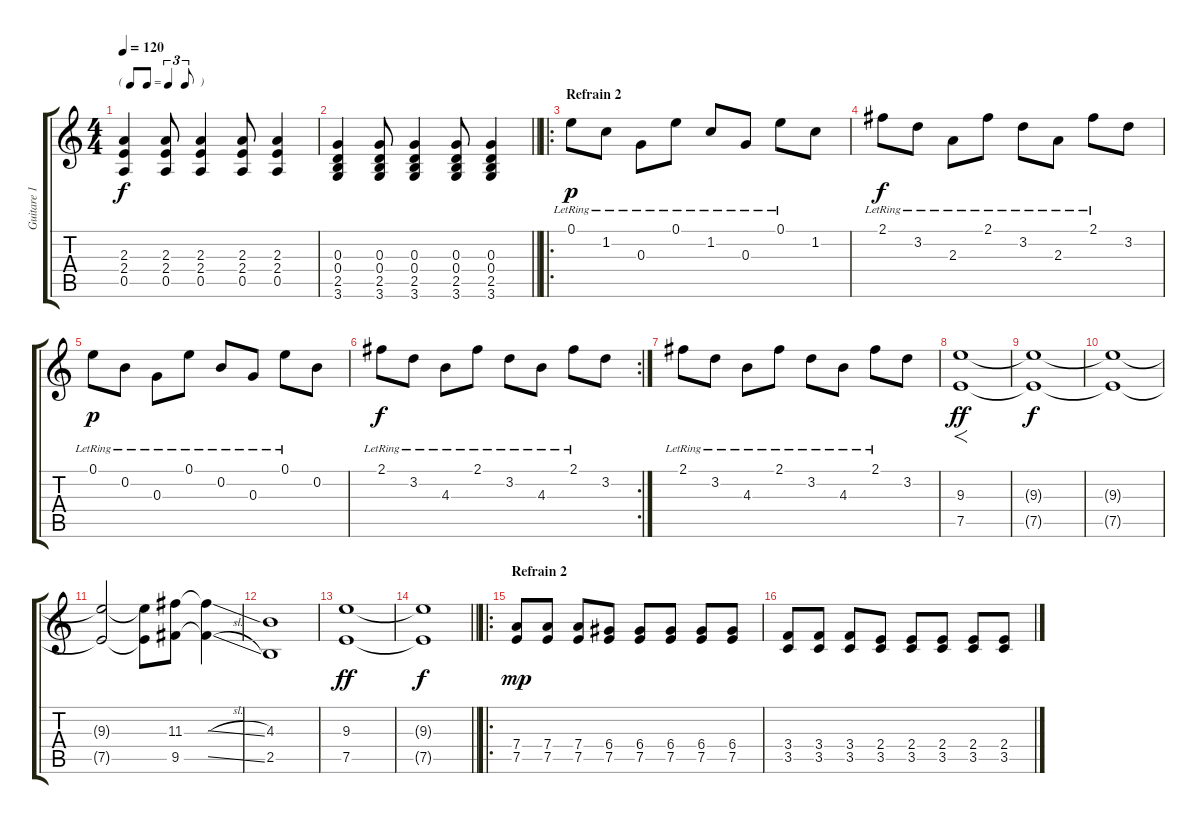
\track ("Guitare 1" "Guitare 1") {instrument acousticguitarsteel}
\staff {score tabs}
\tuning (E4 B3 G3 D3 A2 E2) {hide}
\ts (4 4)
\tf triplet8th
\tempo 120
\clef g2
\ks c
(2.3 2.4 0.5).4{dy f} (2.3 2.4 0.5).8 (2.3 2.4 0.5).4 (2.3 2.4 0.5).8 (2.3 2.4 0.5).4 |
\barLineRight lightlight
(0.3 0.4 2.5 3.6).4 (0.3 0.4 2.5 3.6).8 (0.3 0.4 2.5 3.6).4 (0.3 0.4 2.5 3.6).8 (0.3 0.4 2.5 3.6).4 |
\ro
\section ("" "Refrain 2")
0.1{lr}.8{dy p} 1.2{lr}.8 0.3{lr}.8 0.1{lr}.8 1.2{lr}.8 0.3{lr}.8 0.1{lr}.8 1.2.8 |
2.1{lr}.8{dy f} 3.2{lr}.8 2.3{lr}.8 2.1{lr}.8 3.2{lr}.8 2.3{lr}.8 2.1{lr}.8 3.2.8 |
0.1{lr}.8{dy p} 0.2{lr}.8 0.3{lr}.8 0.1{lr}.8 0.2{lr}.8 0.3{lr}.8 0.1{lr}.8 0.2.8 |
\rc 2
2.1{lr}.8{dy f} 3.2{lr}.8 4.3{lr}.8 2.1{lr}.8 3.2{lr}.8 4.3{lr}.8 2.1{lr}.8 3.2.8 |
2.1{lr}.8 3.2{lr}.8 4.3{lr}.8 2.1{lr}.8 3.2{lr}.8 4.3{lr}.8 2.1{lr}.8 3.2.8 |
(9.3 7.5).1{f dy ff volume 16 instrument overdrivenguitar} |
(9.3{t} 7.5{t}).1{dy f} |
(9.3{t} 7.5{t}).1 |
(9.3{t} 7.5{t}).2 (9.3{t} 7.5{t}).8 (11.3 9.5).8{volume 16} (11.3{sl t} 9.5{sl t}).4 |
(4.3 2.5).1 |
(9.3 7.5).1{dy ff} |
\barLineRight lightlight
(9.3{t} 7.5{t}).1{dy f} |
\ro
\section ("" "Refrain 2")
(7.4 7.5).8{dy mp volume 16 instrument distortionguitar} (7.4 7.5).8 (7.4 7.5).8 (6.4 7.5).8 (6.4 7.5).8 (6.4 7.5).8 (6.4 7.5).8 (6.4 7.5).8 |
(3.4 3.5).8 (3.4 3.5).8 (3.4 3.5).8 (2.4 3.5).8 (2.4 3.5).8 (2.4 3.5).8 (2.4 3.5).8 (2.4 3.5).8
